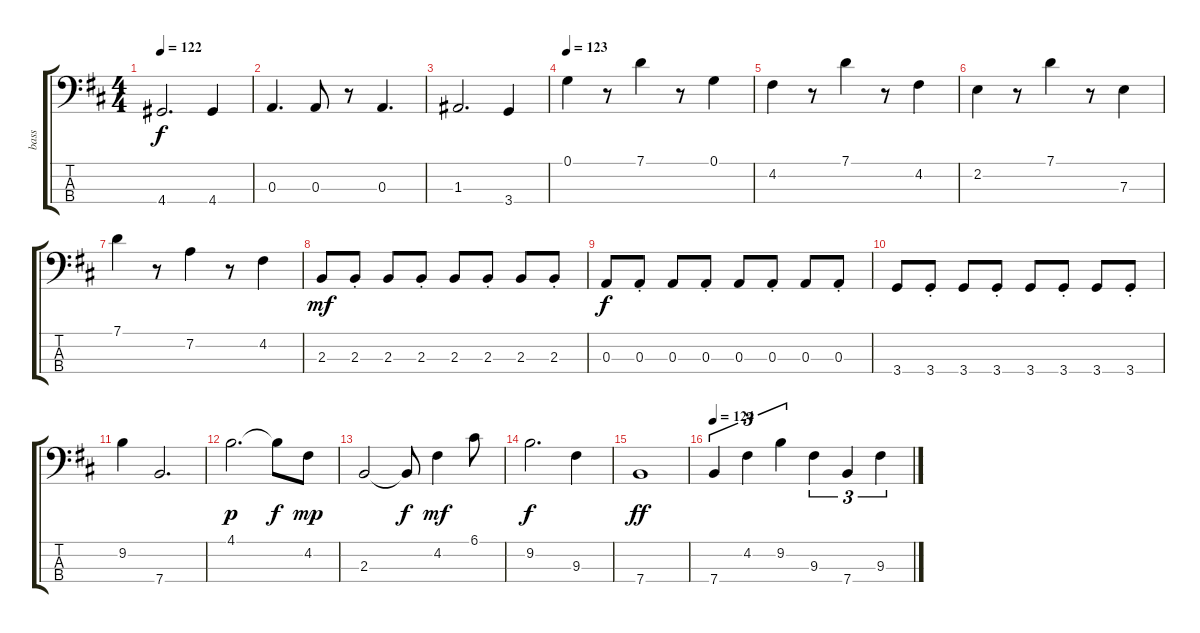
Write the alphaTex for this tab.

\track ("bass" "bass") {instrument fretlessbass}
\staff {score tabs}
\tuning (G2 D2 A1 E1) {hide}
\ts (4 4)
\tempo 122
\clef f4
\ks bminor
4.4.2{d dy f} 4.4.4 |
0.3.4{d} 0.3.8 r.8 0.3.4{d} |
1.3.2{d} 3.4.4 |
\tempo 123
0.1.4 r.8 7.1.4 r.8 0.1.4 |
4.2.4 r.8 7.1.4 r.8 4.2.4 |
2.2.4 r.8 7.1.4 r.8 7.3.4 |
7.1.4 r.8 7.2.4 r.8 4.2.4 |
2.3.8{dy mf} 2.3{st}.8 2.3.8 2.3{st}.8 2.3.8 2.3{st}.8 2.3.8 2.3{st}.8 |
0.3.8{dy f} 0.3{st}.8 0.3.8 0.3{st}.8 0.3.8 0.3{st}.8 0.3.8 0.3{st}.8 |
3.4.8 3.4{st}.8 3.4.8 3.4{st}.8 3.4.8 3.4{st}.8 3.4.8 3.4{st}.8 |
9.2.4 7.4.2{d} |
4.1.2{d dy p} 4.1{t}.8{dy f} 4.2.8{dy mp} |
2.3.2 2.3{t}.8{dy f} 4.2.4{dy mf} 6.1.8 |
9.2.2{d dy f} 9.3.4 |
7.4.1{dy ff} |
\tempo 124
7.4.4{tu (3 2)} 4.2.4{tu (3 2)} 9.2.4{tu (3 2)} 9.3.4{tu (3 2)} 7.4.4{tu (3 2)} 9.3.4{tu (3 2)}
